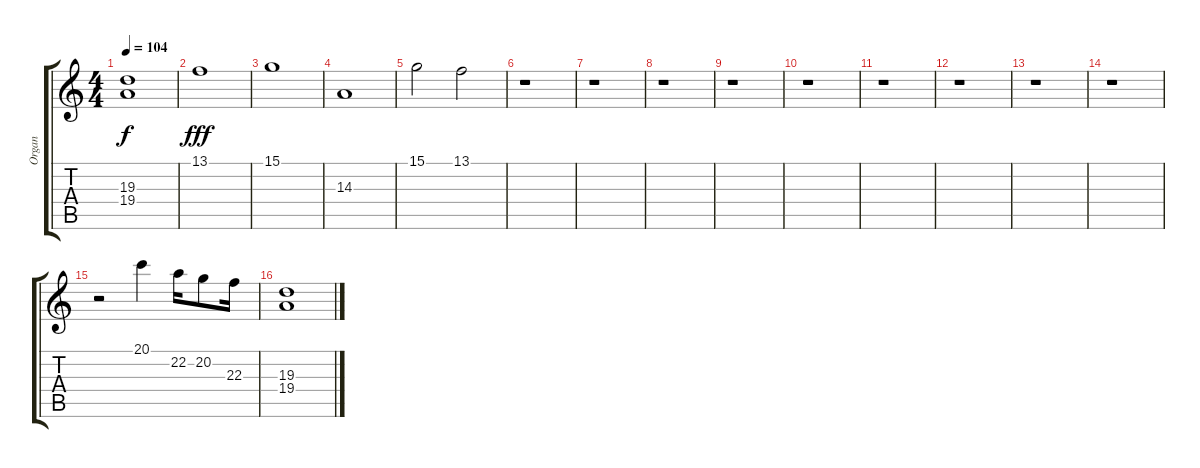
\track ("Organ " "Organ ") {instrument rockorgan}
\staff {score tabs}
\tuning (E4 B3 G3 D3 A2 E2) {hide}
\ts (4 4)
\tempo 104
\clef g2
\ks c
(19.3{t} 19.4{t}).1{dy f} |
13.1.1{dy fff} |
15.1.1 |
14.3.1 |
15.1.2 13.1.2 |
r.1 |
r.1 |
r.1 |
r.1 |
r.1 |
r.1 |
r.1 |
r.1 |
r.1 |
r.2 20.1.4 22.2.16 20.2.8 22.3.16 |
(19.3 19.4).1
